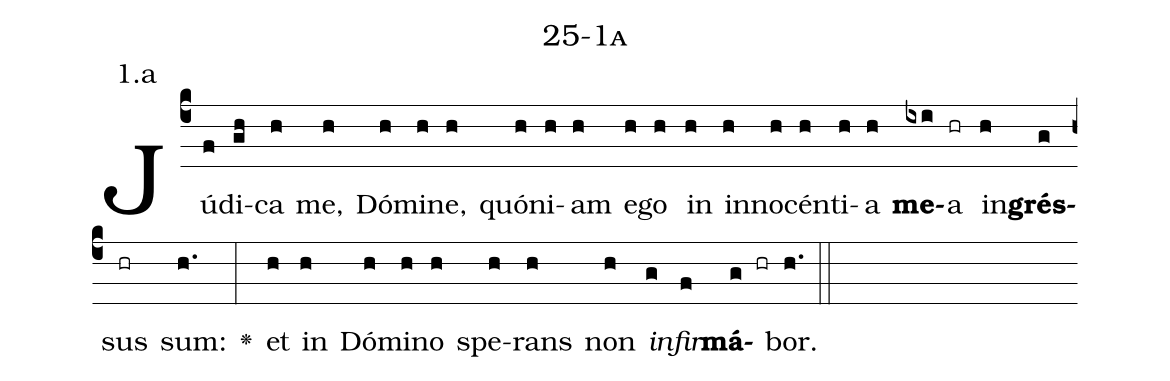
name: 25-1a;
annotation: 1.a;
%%
(c4)Jú(f)di(gh)ca(h) me,(h) Dó(h)mi(h)ne,(h) quón(h)i(h)am(h) e(h)go(h) in(h) in(h)no(h)cén(h)ti(h)a(h) <b>me</b>(ixi)a(hr) in(h)<b>grés</b>(g)sus(hr) sum:(h.) <v>\greheightstar</v>(:) et(h) in(h) Dó(h)mi(h)no(h) spe(h)rans(h) non(h) <i>in</i>(g)<i>fir</i>(f)<b>má</b>(g hr)bor.(h.) (::)


%E(h) u(h) o(g) u(f) a(g) e.(h.) (::)
